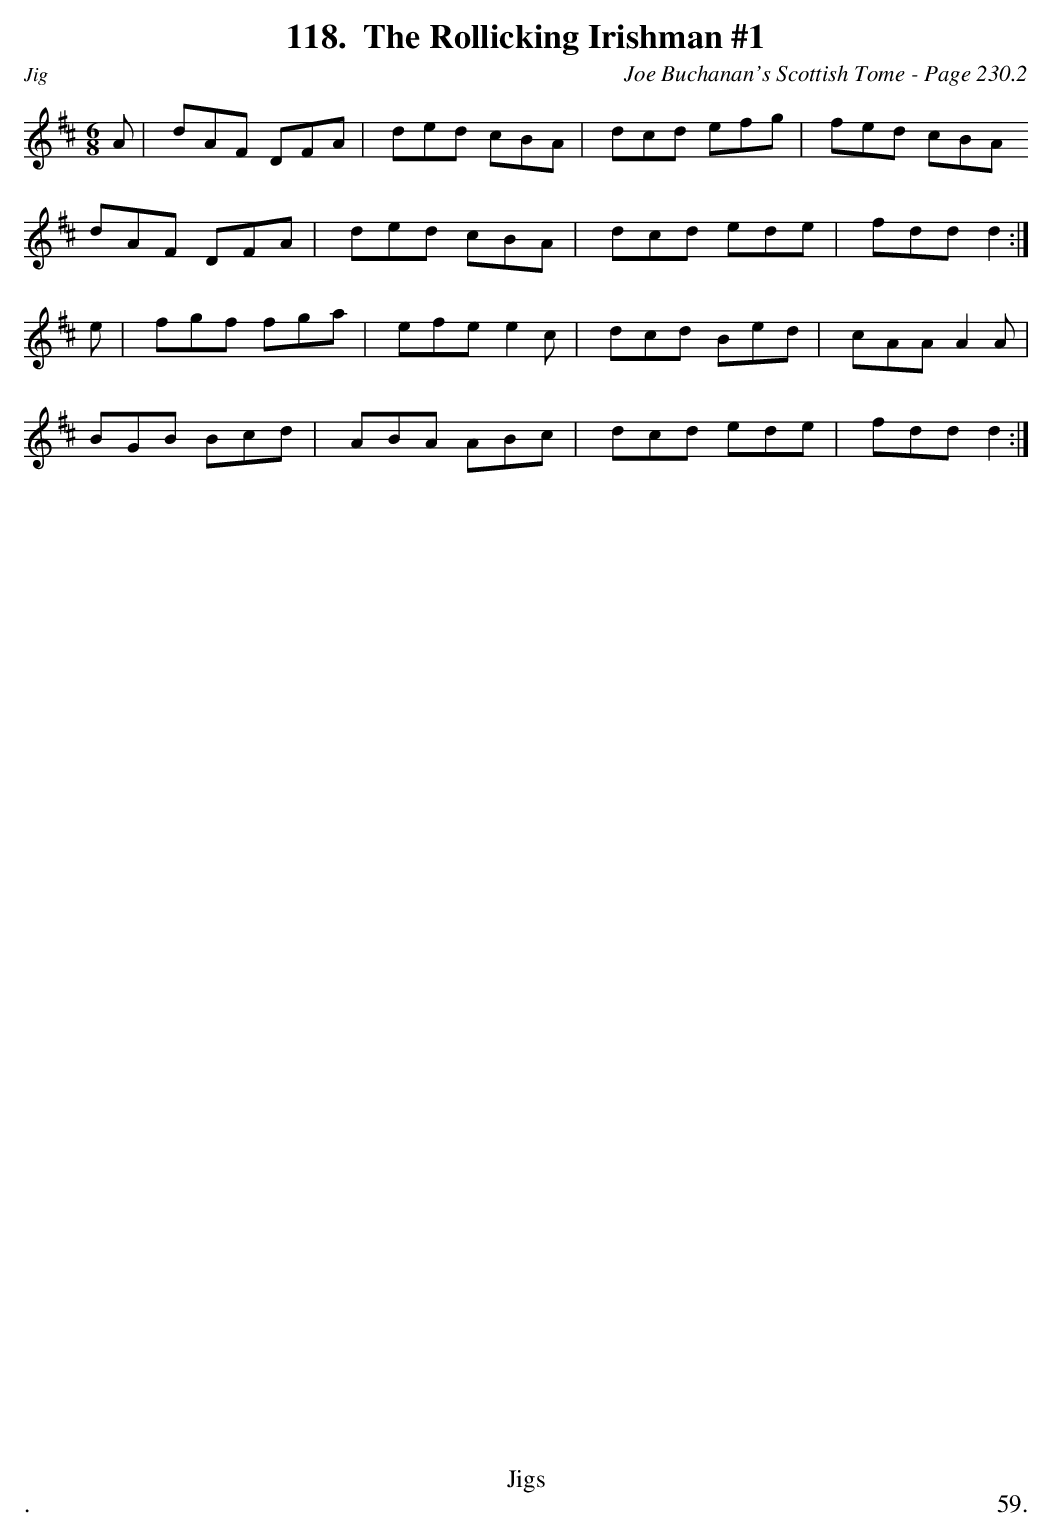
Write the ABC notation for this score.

X:1
T:Rollicking Irishman #1, The
C:Joe Buchanan's Scottish Tome - Page 230.2
L:1/8
M:6/8
K:D
A | dAF DFA | ded cBA | dcd efg | fed cBA
dAF DFA | ded cBA | dcd ede | fdd d2 :|
e | fgf fga | efe e2 c | dcd Bed | cAA A2 A |
BGB Bcd | ABA ABc | dcd ede | fdd d2 :|
